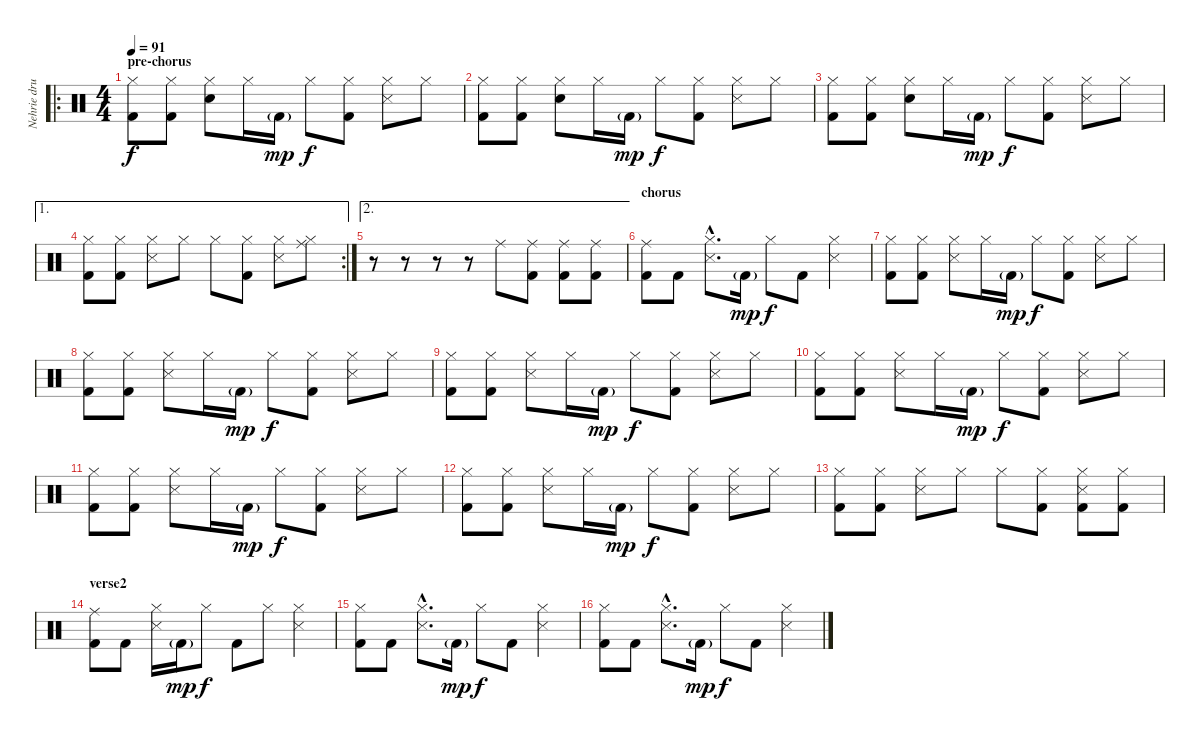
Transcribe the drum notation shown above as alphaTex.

\track ("Nehrie drums (lagpat)" "Nehrie dru") {instrument percussion}
\staff {score}
\articulation defaults
\ro
\ts (4 4)
\section ("" "pre-chorus")
\tempo 91
\clef neutral
\ks c
("Hi-Hat (closed)" "Kick (hit) 2").8{dy f} ("Hi-Hat (closed)" "Kick (hit) 2").8 ("Hi-Hat (closed)" "Electric Snare (hit)").8 "Hi-Hat (closed)".16 "Kick (hit) 2"{g}.16{dy mp} "Hi-Hat (closed)".8{dy f} ("Hi-Hat (closed)" "Kick (hit) 2").8 ("Hi-Hat (closed)" "Snare (side stick) 3").8 "Hi-Hat (closed)".8 |
("Hi-Hat (closed)" "Kick (hit) 2").8 ("Hi-Hat (closed)" "Kick (hit) 2").8 ("Hi-Hat (closed)" "Electric Snare (hit)").8 "Hi-Hat (closed)".16 "Kick (hit) 2"{g}.16{dy mp} "Hi-Hat (closed)".8{dy f} ("Hi-Hat (closed)" "Kick (hit) 2").8 ("Hi-Hat (closed)" "Snare (side stick) 3").8 "Hi-Hat (closed)".8 |
("Hi-Hat (closed)" "Kick (hit) 2").8 ("Hi-Hat (closed)" "Kick (hit) 2").8 ("Hi-Hat (closed)" "Electric Snare (hit)").8 "Hi-Hat (closed)".16 "Kick (hit) 2"{g}.16{dy mp} "Hi-Hat (closed)".8{dy f} ("Hi-Hat (closed)" "Kick (hit) 2").8 ("Hi-Hat (closed)" "Snare (side stick) 3").8 "Hi-Hat (closed)".8 |
\ae 1
\rc 2
("Hi-Hat (closed)" "Kick (hit) 2").8 ("Hi-Hat (closed)" "Kick (hit) 2").8 ("Hi-Hat (closed)" "Snare (side stick) 3").8 "Hi-Hat (closed)".8 "Hi-Hat (closed)".8 ("Hi-Hat (closed)" "Kick (hit) 2").8 ("Hi-Hat (closed)" "Snare (side stick) 3").8 ("Hi-Hat (closed)" "Ride (middle)").8 |
\ae 2
r.8 r.8 r.8 r.8 "Ride (middle)".8 ("Kick (hit) 2" "Ride (middle)").8 ("Kick (hit) 2" "Ride (middle)").8 ("Kick (hit) 2" "Ride (middle)").8 |
\section ("" "chorus")
("Kick (hit) 2" "Ride (middle)").8 "Kick (hit) 2".8 ("Hi-Hat (closed)"{hac} "Snare (side stick) 3"{hac}).8{d} "Kick (hit) 2"{g}.16{dy mp} "Hi-Hat (closed)".8{dy f} "Kick (hit) 2".8 ("Hi-Hat (closed)" "Snare (side stick) 3").4 |
("Hi-Hat (closed)" "Kick (hit) 2").8 ("Hi-Hat (closed)" "Kick (hit) 2").8 ("Hi-Hat (closed)" "Snare (side stick) 3").8 "Hi-Hat (closed)".16 "Kick (hit) 2"{g}.16{dy mp} "Hi-Hat (closed)".8{dy f} ("Hi-Hat (closed)" "Kick (hit) 2").8 ("Hi-Hat (closed)" "Snare (side stick) 3").8 "Hi-Hat (closed)".8 |
("Hi-Hat (closed)" "Kick (hit) 2").8 ("Hi-Hat (closed)" "Kick (hit) 2").8 ("Hi-Hat (closed)" "Snare (side stick) 3").8 "Hi-Hat (closed)".16 "Kick (hit) 2"{g}.16{dy mp} "Hi-Hat (closed)".8{dy f} ("Hi-Hat (closed)" "Kick (hit) 2").8 ("Hi-Hat (closed)" "Snare (side stick) 3").8 "Hi-Hat (closed)".8 |
("Hi-Hat (closed)" "Kick (hit) 2").8 ("Hi-Hat (closed)" "Kick (hit) 2").8 ("Hi-Hat (closed)" "Snare (side stick) 3").8 "Hi-Hat (closed)".16 "Kick (hit) 2"{g}.16{dy mp} "Hi-Hat (closed)".8{dy f} ("Hi-Hat (closed)" "Kick (hit) 2").8 ("Hi-Hat (closed)" "Snare (side stick) 3").8 "Hi-Hat (closed)".8 |
("Hi-Hat (closed)" "Kick (hit) 2").8 ("Hi-Hat (closed)" "Kick (hit) 2").8 ("Hi-Hat (closed)" "Snare (side stick) 3").8 "Hi-Hat (closed)".16 "Kick (hit) 2"{g}.16{dy mp} "Hi-Hat (closed)".8{dy f} ("Hi-Hat (closed)" "Kick (hit) 2").8 ("Hi-Hat (closed)" "Snare (side stick) 3").8 "Hi-Hat (closed)".8 |
("Hi-Hat (closed)" "Kick (hit) 2").8 ("Hi-Hat (closed)" "Kick (hit) 2").8 ("Hi-Hat (closed)" "Snare (side stick) 3").8 "Hi-Hat (closed)".16 "Kick (hit) 2"{g}.16{dy mp} "Hi-Hat (closed)".8{dy f} ("Hi-Hat (closed)" "Kick (hit) 2").8 ("Hi-Hat (closed)" "Snare (side stick) 3").8 "Hi-Hat (closed)".8 |
("Hi-Hat (closed)" "Kick (hit) 2").8 ("Hi-Hat (closed)" "Kick (hit) 2").8 ("Hi-Hat (closed)" "Snare (side stick) 3").8 "Hi-Hat (closed)".16 "Kick (hit) 2"{g}.16{dy mp} "Hi-Hat (closed)".8{dy f} ("Hi-Hat (closed)" "Kick (hit) 2").8 ("Hi-Hat (closed)" "Snare (side stick) 3").8 "Hi-Hat (closed)".8 |
("Hi-Hat (closed)" "Kick (hit) 2").8 ("Hi-Hat (closed)" "Kick (hit) 2").8 ("Hi-Hat (closed)" "Snare (side stick) 3").8 "Hi-Hat (closed)".8 "Hi-Hat (closed)".8 ("Hi-Hat (closed)" "Kick (hit) 2").8 ("Hi-Hat (closed)" "Kick (hit) 2" "Snare (side stick) 3").8 ("Hi-Hat (closed)" "Kick (hit) 2").8 |
\section ("" "verse2")
("Kick (hit) 2" "Ride (middle)").8 "Kick (hit) 2".8 ("Hi-Hat (closed)" "Snare (side stick) 3").16 "Kick (hit) 2"{g}.16{dy mp} "Hi-Hat (closed)".8{dy f} "Kick (hit) 2".8 "Hi-Hat (closed)".8 ("Hi-Hat (closed)" "Snare (side stick) 3").4 |
("Hi-Hat (closed)" "Kick (hit) 2").8 "Kick (hit) 2".8 ("Hi-Hat (closed)"{hac} "Snare (side stick) 3"{hac}).8{d} "Kick (hit) 2"{g}.16{dy mp} "Hi-Hat (closed)".8{dy f} "Kick (hit) 2".8 ("Hi-Hat (closed)" "Snare (side stick) 3").4 |
("Hi-Hat (closed)" "Kick (hit) 2").8 "Kick (hit) 2".8 ("Hi-Hat (closed)"{hac} "Snare (side stick) 3"{hac}).8{d} "Kick (hit) 2"{g}.16{dy mp} "Hi-Hat (closed)".8{dy f} "Kick (hit) 2".8 ("Hi-Hat (closed)" "Snare (side stick) 3").4
